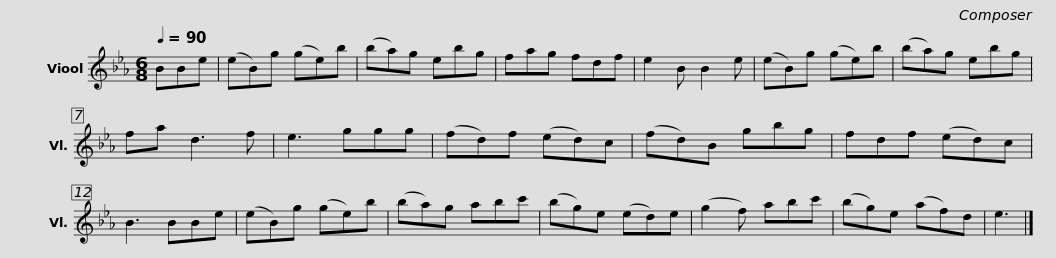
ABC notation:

X:1
L:1/8
Q:1/4=90
M:6/8
I:linebreak $
K:Eb
V:1 treble
V:1
 BBe | (eB)g (ge)b | (ba)g ebg | fag fdf | e2 B B2 e |$ %5
 (eB)g (ge)b | (ba)g ebg | fa d3 f | e3 ggg |$ (fd)f (ed)c | %10
 (fd)B gbg | fdf (ed)c | B3 BBe |$ (eB)g (ge)b | (ba)g abc' | %15
 (bg)e (ed)e | (g2 f) abc' | (bg)e (af)d | e3 |] %19
